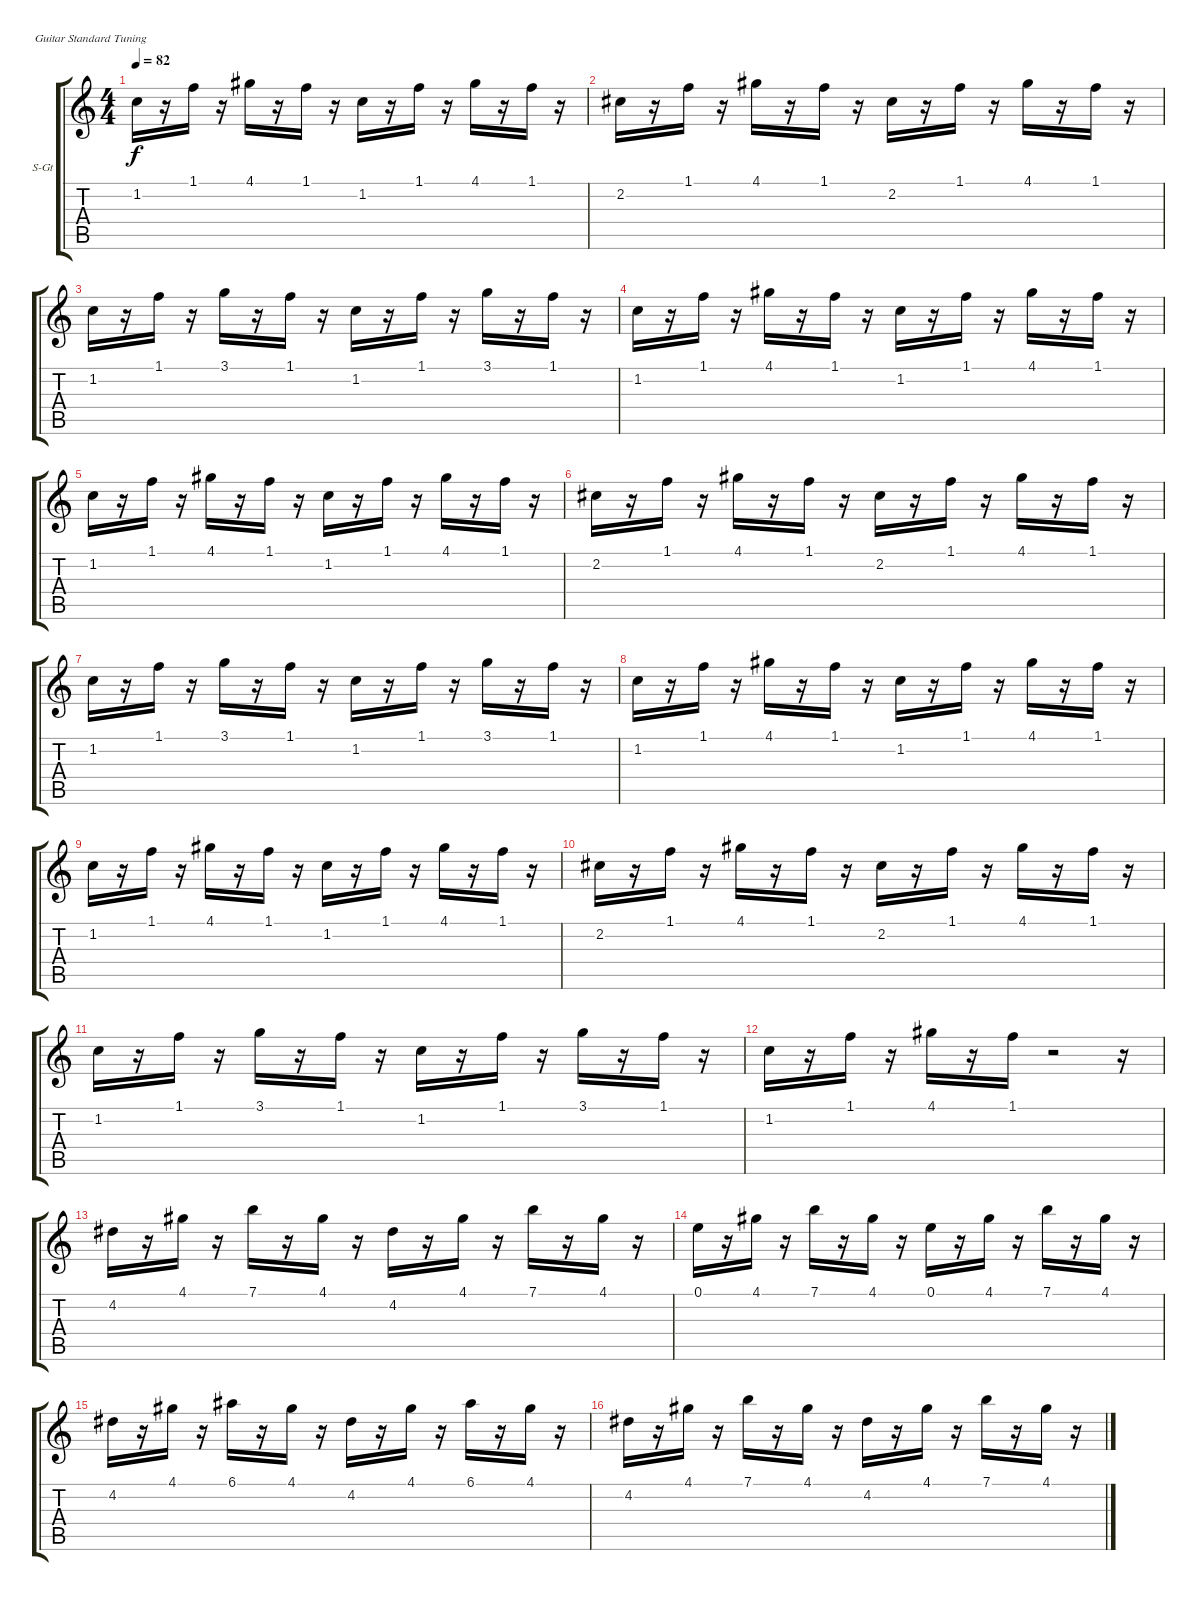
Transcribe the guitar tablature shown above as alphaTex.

\bracketExtendMode groupsimilarinstruments
\firstSystemTrackNameOrientation horizontal
\otherSystemsTrackNameOrientation horizontal
\track ("pizz" "S-Gt") {instrument pizzicatostrings}
\staff {score tabs}
\tuning (E4 B3 G3 D3 A2 E2)
\displaytranspose 12
\ts (4 4)
\tempo 82
\clef g2
\ks c
1.2.16{dy f} r.16 1.1.16 r.16 4.1.16 r.16 1.1.16 r.16 1.2.16 r.16 1.1.16 r.16 4.1.16 r.16 1.1.16 r.16 |
2.2.16 r.16 1.1.16 r.16 4.1.16 r.16 1.1.16 r.16 2.2.16 r.16 1.1.16 r.16 4.1.16 r.16 1.1.16 r.16 |
1.2.16 r.16 1.1.16 r.16 3.1.16 r.16 1.1.16 r.16 1.2.16 r.16 1.1.16 r.16 3.1.16 r.16 1.1.16 r.16 |
1.2.16 r.16 1.1.16 r.16 4.1.16 r.16 1.1.16 r.16 1.2.16 r.16 1.1.16 r.16 4.1.16 r.16 1.1.16 r.16 |
1.2.16 r.16 1.1.16 r.16 4.1.16 r.16 1.1.16 r.16 1.2.16 r.16 1.1.16 r.16 4.1.16 r.16 1.1.16 r.16 |
2.2.16 r.16 1.1.16 r.16 4.1.16 r.16 1.1.16 r.16 2.2.16 r.16 1.1.16 r.16 4.1.16 r.16 1.1.16 r.16 |
1.2.16 r.16 1.1.16 r.16 3.1.16 r.16 1.1.16 r.16 1.2.16 r.16 1.1.16 r.16 3.1.16 r.16 1.1.16 r.16 |
1.2.16 r.16 1.1.16 r.16 4.1.16 r.16 1.1.16 r.16 1.2.16 r.16 1.1.16 r.16 4.1.16 r.16 1.1.16 r.16 |
1.2.16 r.16 1.1.16 r.16 4.1.16 r.16 1.1.16 r.16 1.2.16 r.16 1.1.16 r.16 4.1.16 r.16 1.1.16 r.16 |
2.2.16 r.16 1.1.16 r.16 4.1.16 r.16 1.1.16 r.16 2.2.16 r.16 1.1.16 r.16 4.1.16 r.16 1.1.16 r.16 |
1.2.16 r.16 1.1.16 r.16 3.1.16 r.16 1.1.16 r.16 1.2.16 r.16 1.1.16 r.16 3.1.16 r.16 1.1.16 r.16 |
1.2.16 r.16 1.1.16 r.16 4.1.16 r.16 1.1.16 r.2 r.16 |
4.2.16 r.16 4.1.16 r.16 7.1.16 r.16 4.1.16 r.16 4.2.16 r.16 4.1.16 r.16 7.1.16 r.16 4.1.16 r.16 |
0.1.16 r.16 4.1.16 r.16 7.1.16 r.16 4.1.16 r.16 0.1.16 r.16 4.1.16 r.16 7.1.16 r.16 4.1.16 r.16 |
4.2.16 r.16 4.1.16 r.16 6.1.16 r.16 4.1.16 r.16 4.2.16 r.16 4.1.16 r.16 6.1.16 r.16 4.1.16 r.16 |
4.2.16 r.16 4.1.16 r.16 7.1.16 r.16 4.1.16 r.16 4.2.16 r.16 4.1.16 r.16 7.1.16 r.16 4.1.16 r.16
